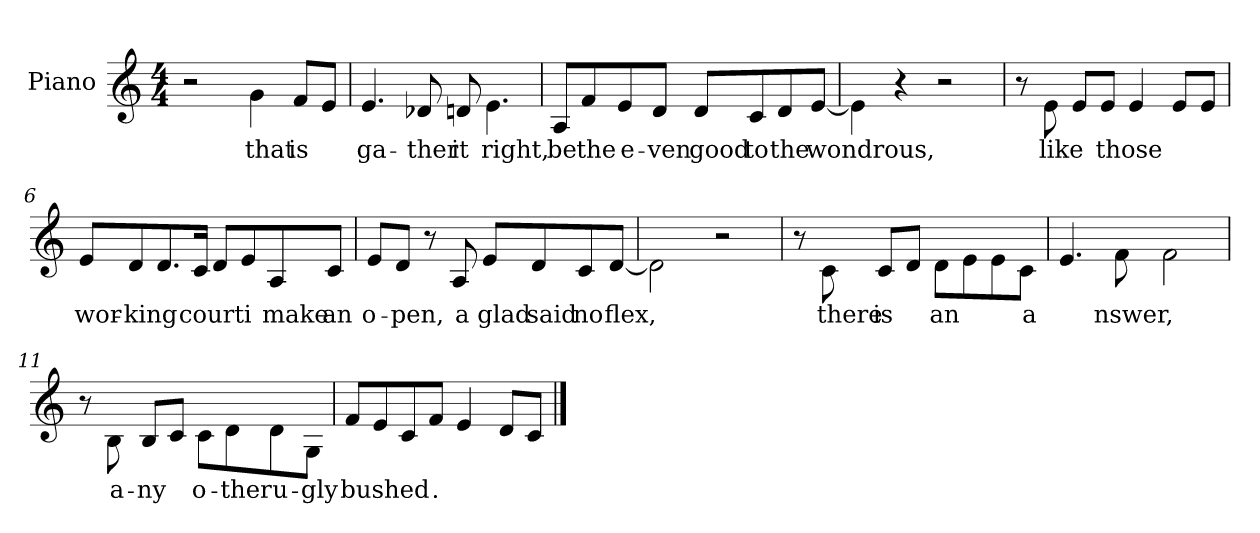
**kern	**text
*part1	*part1
*staff1	*staff1
*I"Piano	*
*I'Pno.	*
*clefG2	*
*k[]	*
*M4/4	*
=1	=1
2r	.
4g\	that
8f/L	is
8e/J	--
=2	=2
4.e/	ga-
8d-X/	-ther
8dn/	it
4.e\	right,
=3	=3
8A/L	be
8f/	the
8e/	e-
8d/J	-ven
8d/L	good
8c/	to
8d/	the
[8e/J	wondrous,
=4	=4
4e\]	.
4r	.
2r	.
=5	=5
8r	.
8e\	like
8e/L	--
8e/J	those
4e/	--
8e/L	--
8e/J	--
=6	=6
8e/L	wor-
8d/	-king
8.d/	--
16c/Jk	court
8d/L	--
8e/	i
8A/	make
8c/J	an
=7	=7
8e/L	o-
8d/J	-pen,
8r	.
8A/	a
8e/L	glad
8d/	said
8c/	no
[8d/J	flex,
=8	=8
2d\]	.
2r	.
=9	=9
8r	.
8c\	there
8c/L	is
8d/J	.
8d\L	an
8e\	--
8e\	--
8c\J	a-
=10	=10
4.e/	--
8f\	-nswer
2f\	-,
=11	=11
8r	.
8B\	a-
8B/L	-ny
8c/J	.
8c\L	o-
8d\	-ther
8d\	u-
8G\J	-gly
=12	=12
8f/L	bushed
8e/	.
8c/	--
8f/J	-.
4e/	.
8d/L	.
8c/J	.
==	==
*-	*-
